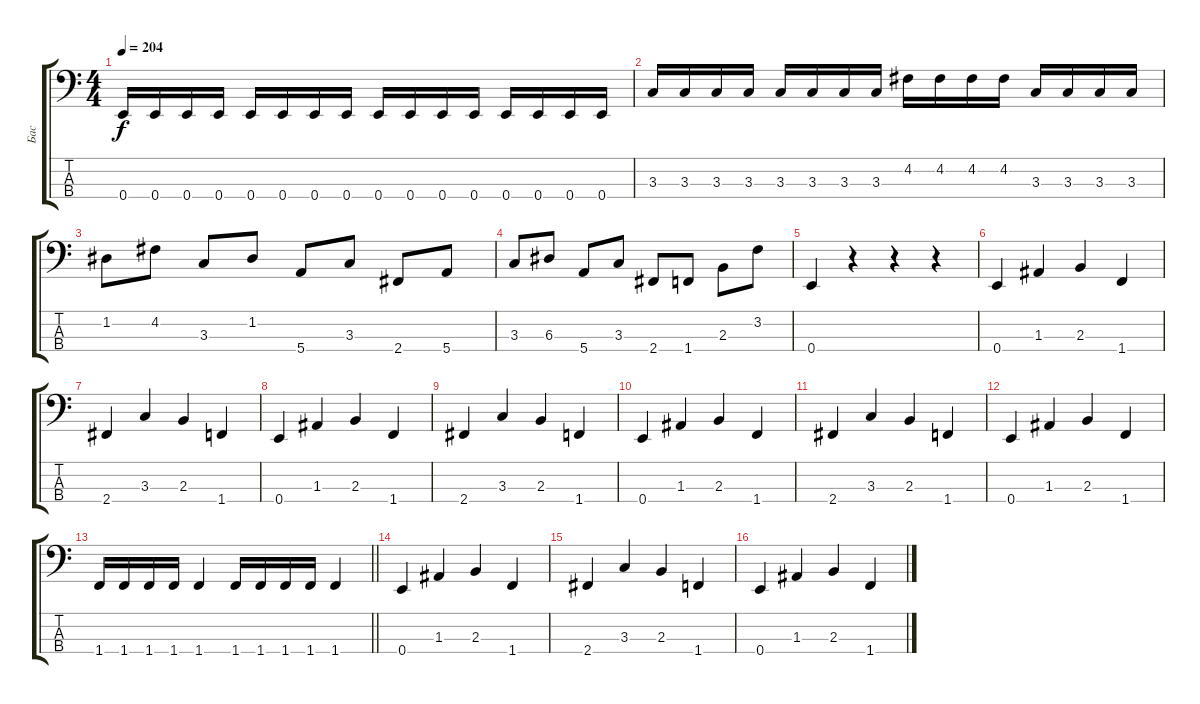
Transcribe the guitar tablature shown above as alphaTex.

\track ("Бас" "Бас") {instrument electricbasspick}
\staff {score tabs}
\tuning (G2 D2 A1 E1) {hide}
\ts (4 4)
\tempo 204
\clef f4
\ks c
0.4.16{dy f} 0.4.16 0.4.16 0.4.16 0.4.16 0.4.16 0.4.16 0.4.16 0.4.16 0.4.16 0.4.16 0.4.16 0.4.16 0.4.16 0.4.16 0.4.16 |
3.3.16 3.3.16 3.3.16 3.3.16 3.3.16 3.3.16 3.3.16 3.3.16 4.2.16 4.2.16 4.2.16 4.2.16 3.3.16 3.3.16 3.3.16 3.3.16 |
1.2.8 4.2.8 3.3.8 1.2.8 5.4.8 3.3.8 2.4.8 5.4.8 |
3.3.8 6.3.8 5.4.8 3.3.8 2.4.8 1.4.8 2.3.8 3.2.8 |
0.4.4 r.4 r.4 r.4 |
0.4.4 1.3.4 2.3.4 1.4.4 |
2.4.4 3.3.4 2.3.4 1.4.4 |
0.4.4 1.3.4 2.3.4 1.4.4 |
2.4.4 3.3.4 2.3.4 1.4.4 |
0.4.4 1.3.4 2.3.4 1.4.4 |
2.4.4 3.3.4 2.3.4 1.4.4 |
0.4.4 1.3.4 2.3.4 1.4.4 |
\barLineRight lightlight
1.4.16 1.4.16 1.4.16 1.4.16 1.4.4 1.4.16 1.4.16 1.4.16 1.4.16 1.4.4 |
0.4.4 1.3.4 2.3.4 1.4.4 |
2.4.4 3.3.4 2.3.4 1.4.4 |
0.4.4 1.3.4 2.3.4 1.4.4
